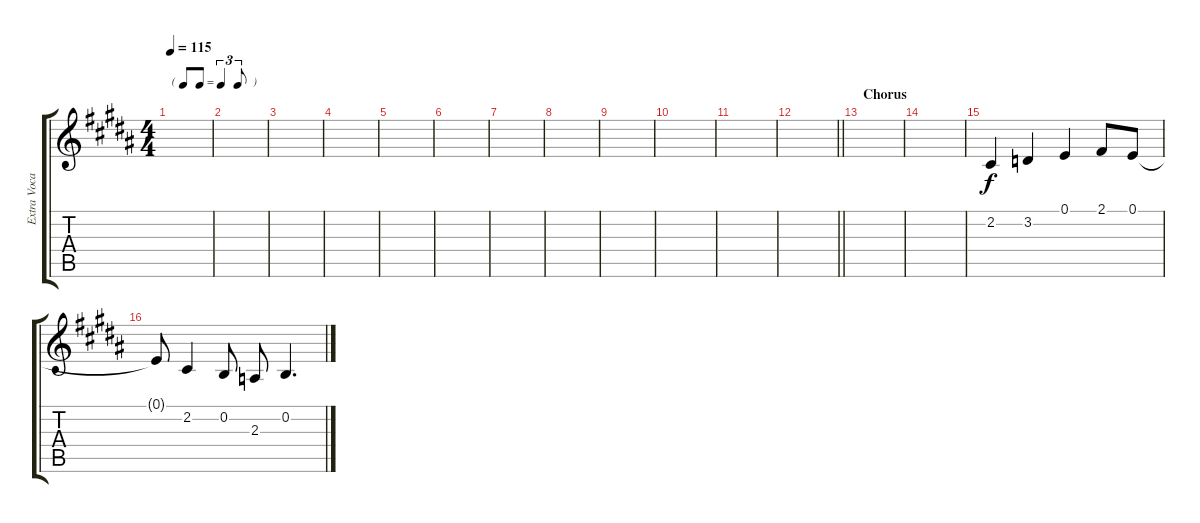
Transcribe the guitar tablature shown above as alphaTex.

\track ("Extra Vocal (Bruce)" "Extra Voca") {instrument flute}
\staff {score tabs}
\tuning (E4 B3 G3 D3 A2 E2) {hide}
\ts (4 4)
\tf triplet8th
\tempo 115
\clef g2
\ks b
|
|
|
|
|
|
|
|
|
|
|
\barLineRight lightlight
|
\section ("" "Chorus")
|
|
2.2.4 3.2.4 0.1.4 2.1.8 0.1.8 |
0.1{t}.8 2.2.4 0.2.8 2.3.8 0.2.4{d}
